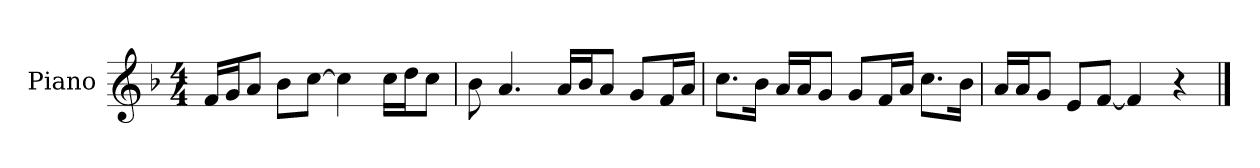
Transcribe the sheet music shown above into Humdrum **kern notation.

**kern
*part1
*staff1
*I"Piano
*I'P-no
*clefG2
*k[b-]
*M4/4
*MM90
=1
16f/LL
16g/J
8a/J
8b-\L
[8cc\J
4cc\]
16cc\LL
16dd\J
8cc\J
=2
8b-\
4.a/
16a/LL
16b-/J
8a/J
8g/L
16f/L
16a/JJ
=3
8.cc\L
16b-\Jk
16a/LL
16a/J
8g/J
8g/L
16f/L
16a/JJ
8.cc\L
16b-\Jk
=4
16a/LL
16a/J
8g/J
8e/L
[8f/J
4f/]
4r
==
*-
